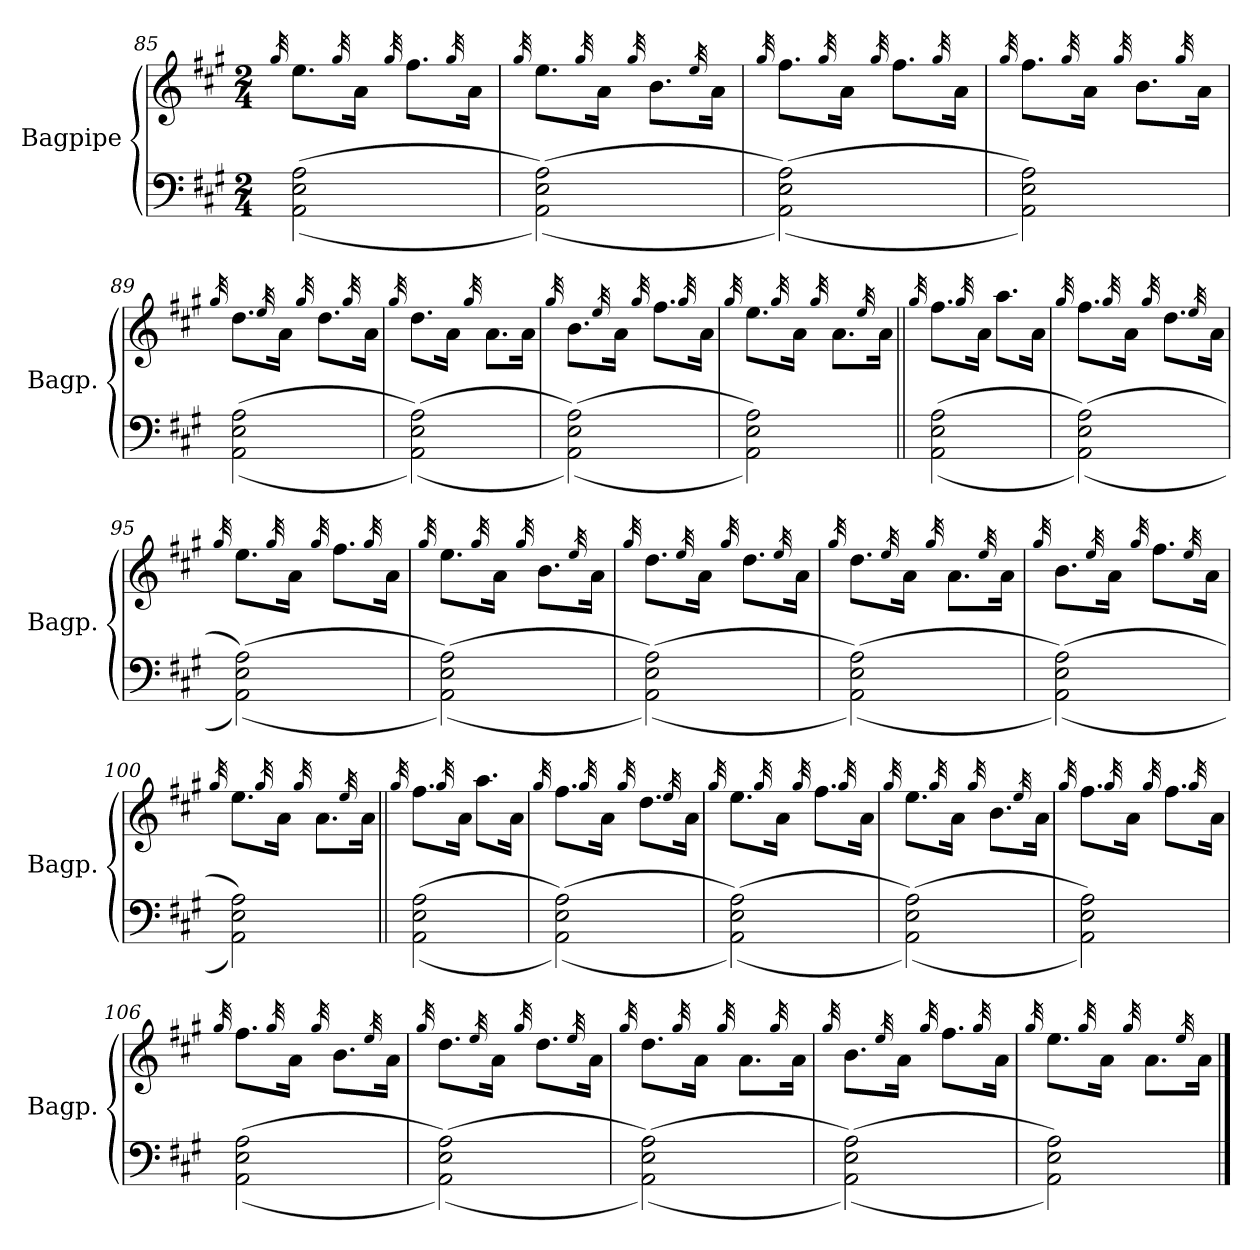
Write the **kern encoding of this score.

**kern	**kern
*part2	*part1
*staff2	*staff1
*I"Bagpipe	*I"Bagpipe
*I'Bagp.	*I'Bagp.
*clefF4	*clefG2
*ITrd1c2	*ITrd1c2
*k[f#]	*k[f#]
*M2/4	*M2/4
=85	=85
.	32qff#/
((2GG\ 2D\ 2G\	8.dd\L
.	32qff#/
.	16g\Jk
.	32qff#/
.	8.ee\L
.	32qff#/
.	16g\Jk
!!LO:LB:g=z
=86	=86
.	32qff#/
((2GG\ 2D\ 2G\))	8.dd\L
.	32qff#/
.	16g\Jk
.	32qff#/
.	8.a\L
.	32qdd/
.	16g\Jk
=87	=87
.	32qff#/
((2GG\ 2D\ 2G\))	8.ee\L
.	32qff#/
.	16g\Jk
.	32qff#/
.	8.ee\L
.	32qff#/
.	16g\Jk
=88	=88
.	32qff#/
2GG\ 2D\ 2G\))	8.ee\L
.	32qff#/
.	16g\Jk
.	32qff#/
.	8.a\L
.	32qff#/
.	16g\Jk
=89	=89
.	32qff#/
((2GG\ 2D\ 2G\	8.cc\L
.	32qdd/
.	16g\Jk
.	32qff#/
.	8.cc\L
.	32qff#/
.	16g\Jk
!!LO:LB:g=z
=90	=90
.	32qff#/
((2GG\ 2D\ 2G\))	8.cc\L
.	16g\Jk
.	32qff#/
.	8.g\L
.	16g\Jk
=91	=91
.	32qff#/
((2GG\ 2D\ 2G\))	8.a\L
.	32qdd/
.	16g\Jk
.	32qff#/
.	8.ee\L
.	32qff#/
.	16g\Jk
=92	=92
.	32qff#/
2GG\ 2D\ 2G\))	8.dd\L
.	32qff#/
.	16g\Jk
.	32qff#/
.	8.g\L
.	32qdd/
.	16g\Jk
=93||	=93||
.	32qff#/
((2GG\ 2D\ 2G\	8.ee\L
.	32qff#/
.	16g\Jk
.	8.gg\L
.	16g\Jk
!!LO:LB:g=z
=94	=94
.	32qff#/
((2GG\ 2D\ 2G\))	8.ee\L
.	32qff#/
.	16g\Jk
.	32qff#/
.	8.cc\L
.	32qdd/
.	16g\Jk
=95	=95
.	32qff#/
((2GG\ 2D\ 2G\))	8.dd\L
.	32qff#/
.	16g\Jk
.	32qff#/
.	8.ee\L
.	32qff#/
.	16g\Jk
=96	=96
.	32qff#/
((2GG\ 2D\ 2G\))	8.dd\L
.	32qff#/
.	16g\Jk
.	32qff#/
.	8.a\L
.	32qdd/
.	16g\Jk
=97	=97
.	32qff#/
((2GG\ 2D\ 2G\))	8.cc\L
.	32qdd/
.	16g\Jk
.	32qff#/
.	8.cc\L
.	32qdd/
.	16g\Jk
!!LO:LB:g=z
=98	=98
.	32qff#/
((2GG\ 2D\ 2G\))	8.cc\L
.	32qdd/
.	16g\Jk
.	32qff#/
.	8.g\L
.	32qdd/
.	16g\Jk
=99	=99
.	32qff#/
((2GG\ 2D\ 2G\))	8.a\L
.	32qdd/
.	16g\Jk
.	32qff#/
.	8.ee\L
.	32qdd/
.	16g\Jk
=100	=100
.	32qff#/
2GG\ 2D\ 2G\))	8.dd\L
.	32qff#/
.	16g\Jk
.	32qff#/
.	8.g\L
.	32qdd/
.	16g\Jk
=101||	=101||
.	32qff#/
((2GG\ 2D\ 2G\	8.ee\L
.	32qff#/
.	16g\Jk
.	8.gg\L
.	16g\Jk
!!LO:LB:g=z
=102	=102
.	32qff#/
((2GG\ 2D\ 2G\))	8.ee\L
.	32qff#/
.	16g\Jk
.	32qff#/
.	8.cc\L
.	32qdd/
.	16g\Jk
=103	=103
.	32qff#/
((2GG\ 2D\ 2G\))	8.dd\L
.	32qff#/
.	16g\Jk
.	32qff#/
.	8.ee\L
.	32qff#/
.	16g\Jk
=104	=104
.	32qff#/
((2GG\ 2D\ 2G\))	8.dd\L
.	32qff#/
.	16g\Jk
.	32qff#/
.	8.a\L
.	32qdd/
.	16g\Jk
=105	=105
.	32qff#/
2GG\ 2D\ 2G\))	8.ee\L
.	32qff#/
.	16g\Jk
.	32qff#/
.	8.ee\L
.	32qff#/
.	16g\Jk
!!LO:PB:g=z
=106	=106
.	32qff#/
((2GG\ 2D\ 2G\	8.ee\L
.	32qff#/
.	16g\Jk
.	32qff#/
.	8.a\L
.	32qdd/
.	16g\Jk
=107	=107
.	32qff#/
((2GG\ 2D\ 2G\))	8.cc\L
.	32qdd/
.	16g\Jk
.	32qff#/
.	8.cc\L
.	32qdd/
.	16g\Jk
=108	=108
.	32qff#/
((2GG\ 2D\ 2G\))	8.cc\L
.	32qff#/
.	16g\Jk
.	32qff#/
.	8.g\L
.	32qff#/
.	16g\Jk
=109	=109
.	32qff#/
((2GG\ 2D\ 2G\))	8.a\L
.	32qdd/
.	16g\Jk
.	32qff#/
.	8.ee\L
.	32qff#/
.	16g\Jk
!!LO:LB:g=z
=110	=110
.	32qff#/
2GG\ 2D\ 2G\))	8.dd\L
.	32qff#/
.	16g\Jk
.	32qff#/
.	8.g\L
.	32qdd/
.	16g\Jk
==	==
*-	*-
